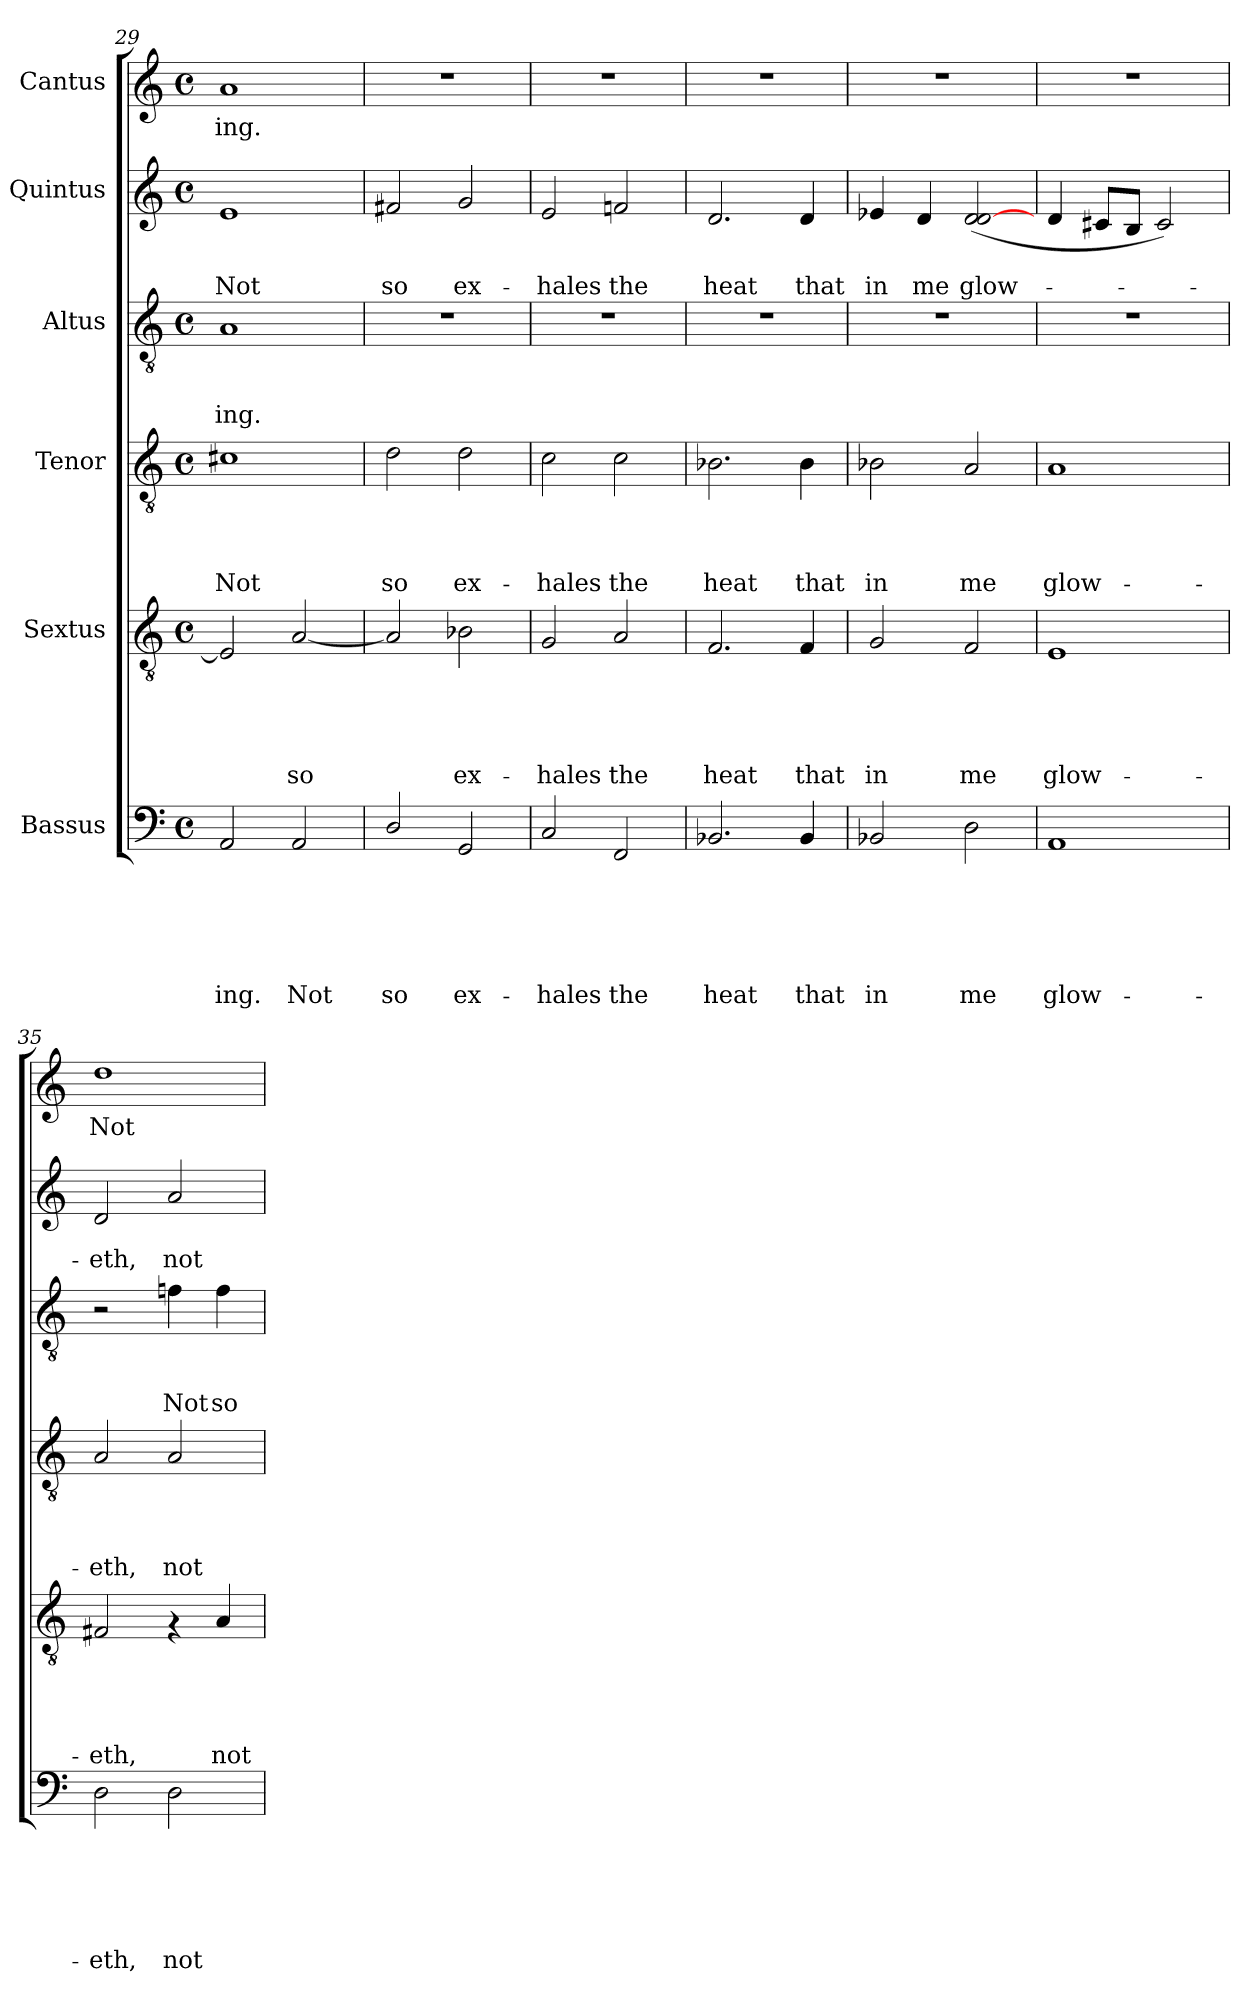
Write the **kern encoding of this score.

**kern	**text	**text	**text	**text	**text	**text	**kern	**text	**text	**text	**text	**text	**kern	**text	**text	**text	**text	**kern	**text	**text	**text	**kern	**text	**text	**kern	**text
*part6	*part6	*part6	*part6	*part6	*part6	*part6	*part5	*part5	*part5	*part5	*part5	*part5	*part4	*part4	*part4	*part4	*part4	*part3	*part3	*part3	*part3	*part2	*part2	*part2	*part1	*part1
*staff6	*staff6	*staff6	*staff6	*staff6	*staff6	*staff6	*staff5	*staff5	*staff5	*staff5	*staff5	*staff5	*staff4	*staff4	*staff4	*staff4	*staff4	*staff3	*staff3	*staff3	*staff3	*staff2	*staff2	*staff2	*staff1	*staff1
*I"Bassus	*	*	*	*	*	*	*I"Sextus	*	*	*	*	*	*I"Tenor	*	*	*	*	*I"Altus	*	*	*	*I"Quintus	*	*	*I"Cantus	*
*clefF4	*	*	*	*	*	*	*clefGv2	*	*	*	*	*	*clefGv2	*	*	*	*	*clefGv2	*	*	*	*clefG2	*	*	*clefG2	*
*k[]	*	*	*	*	*	*	*k[]	*	*	*	*	*	*k[]	*	*	*	*	*k[]	*	*	*	*k[]	*	*	*k[]	*
*C:	*	*	*	*	*	*	*C:	*	*	*	*	*	*C:	*	*	*	*	*C:	*	*	*	*C:	*	*	*C:	*
*M4/4	*	*	*	*	*	*	*M4/4	*	*	*	*	*	*M4/4	*	*	*	*	*M4/4	*	*	*	*M4/4	*	*	*M4/4	*
*met(c)	*	*	*	*	*	*	*met(c)	*	*	*	*	*	*met(c)	*	*	*	*	*met(c)	*	*	*	*met(c)	*	*	*met(c)	*
=29	=29	=29	=29	=29	=29	=29	=29	=29	=29	=29	=29	=29	=29	=29	=29	=29	=29	=29	=29	=29	=29	=29	=29	=29	=29	=29
!	!	!	!	!	!	!LO:LY:b	!	!	!	!	!	!	!	!	!	!	!LO:LY:b	!	!	!	!LO:LY:b	!	!	!LO:LY:b	!	!LO:LY:b
2AA/	.	.	.	.	.	-ing.	2E/]	.	.	.	.	.	1c#X	.	.	.	Not	1A	.	.	-ing.	1e	.	Not	1a	-ing.
!	!	!	!	!	!	!LO:LY:b	!	!	!	!	!	!LO:LY:b	!	!	!	!	!	!	!	!	!	!	!	!	!	!
2AA/	.	.	.	.	.	Not	[<2A/	.	.	.	.	so	.	.	.	.	.	.	.	.	.	.	.	.	.	.
=30	=30	=30	=30	=30	=30	=30	=30	=30	=30	=30	=30	=30	=30	=30	=30	=30	=30	=30	=30	=30	=30	=30	=30	=30	=30	=30
!	!	!	!	!	!	!LO:LY:b	!	!	!	!	!	!	!	!	!	!	!LO:LY:b	!	!	!	!	!	!	!LO:LY:b	!	!
2D/	.	.	.	.	.	so	2A/]	.	.	.	.	.	2d\	.	.	.	so	1r	.	.	.	2f#X/	.	so	1r	.
!	!	!	!	!	!	!LO:LY:b	!	!	!	!	!	!LO:LY:b	!	!	!	!	!LO:LY:b	!	!	!	!	!	!	!LO:LY:b	!	!
2GG/	.	.	.	.	.	ex-	2B-X\	.	.	.	.	ex-	2d\	.	.	.	ex-	.	.	.	.	2g/	.	ex-	.	.
=31	=31	=31	=31	=31	=31	=31	=31	=31	=31	=31	=31	=31	=31	=31	=31	=31	=31	=31	=31	=31	=31	=31	=31	=31	=31	=31
!	!	!	!	!	!	!LO:LY:b	!	!	!	!	!	!LO:LY:b	!	!	!	!	!LO:LY:b	!	!	!	!	!	!	!LO:LY:b	!	!
2C/	.	.	.	.	.	-hales	2G/	.	.	.	.	-hales	2c\	.	.	.	-hales	1r	.	.	.	2e/	.	-hales	1r	.
!	!	!	!	!	!	!LO:LY:b	!	!	!	!	!	!LO:LY:b	!	!	!	!	!LO:LY:b	!	!	!	!	!	!	!LO:LY:b	!	!
2FF/	.	.	.	.	.	the	2A/	.	.	.	.	the	2c\	.	.	.	the	.	.	.	.	2fn/	.	the	.	.
=32	=32	=32	=32	=32	=32	=32	=32	=32	=32	=32	=32	=32	=32	=32	=32	=32	=32	=32	=32	=32	=32	=32	=32	=32	=32	=32
!	!	!	!	!	!	!LO:LY:b	!	!	!	!	!	!LO:LY:b	!	!	!	!	!LO:LY:b	!	!	!	!	!	!	!LO:LY:b	!	!
2.BB-X/	.	.	.	.	.	heat	2.F/	.	.	.	.	heat	2.B-X\	.	.	.	heat	1r	.	.	.	2.d/	.	heat	1r	.
!	!	!	!	!	!	!LO:LY:b	!	!	!	!	!	!LO:LY:b	!	!	!	!	!LO:LY:b	!	!	!	!	!	!	!LO:LY:b	!	!
4BB-/	.	.	.	.	.	that	4F/	.	.	.	.	that	4B-\	.	.	.	that	.	.	.	.	4d/	.	that	.	.
=33	=33	=33	=33	=33	=33	=33	=33	=33	=33	=33	=33	=33	=33	=33	=33	=33	=33	=33	=33	=33	=33	=33	=33	=33	=33	=33
!	!	!	!	!	!	!LO:LY:b	!	!	!	!	!	!LO:LY:b	!	!	!	!	!LO:LY:b	!	!	!	!	!	!	!LO:LY:b	!	!
2BB-X/	.	.	.	.	.	in	2G/	.	.	.	.	in	2B-X\	.	.	.	in	1r	.	.	.	4e-X/	.	in	1r	.
!	!	!	!	!	!	!	!	!	!	!	!	!	!	!	!	!	!	!	!	!	!	!	!	!LO:LY:b	!	!
.	.	.	.	.	.	.	.	.	.	.	.	.	.	.	.	.	.	.	.	.	.	4d/	.	me	.	.
!	!	!	!	!	!	!LO:LY:b	!	!	!	!	!	!LO:LY:b	!	!	!	!	!LO:LY:b	!	!	!	!	!	!	!LO:LY:b	!	!
2D\	.	.	.	.	.	me	2F/	.	.	.	.	me	2A/	.	.	.	me	.	.	.	.	(<2d/ [<2d/	.	glow-	.	.
=34	=34	=34	=34	=34	=34	=34	=34	=34	=34	=34	=34	=34	=34	=34	=34	=34	=34	=34	=34	=34	=34	=34	=34	=34	=34	=34
!	!	!	!	!	!	!LO:LY:b	!	!	!	!	!	!LO:LY:b	!	!	!	!	!LO:LY:b	!	!	!	!	!	!	!	!	!
1AA	.	.	.	.	.	glow-	1E	.	.	.	.	glow-	1A	.	.	.	glow-	1r	.	.	.	4d/	.	.	1r	.
.	.	.	.	.	.	.	.	.	.	.	.	.	.	.	.	.	.	.	.	.	.	8c#X/L	.	.	.	.
.	.	.	.	.	.	.	.	.	.	.	.	.	.	.	.	.	.	.	.	.	.	8B/J	.	.	.	.
.	.	.	.	.	.	.	.	.	.	.	.	.	.	.	.	.	.	.	.	.	.	2c#/)	.	.	.	.
=35	=35	=35	=35	=35	=35	=35	=35	=35	=35	=35	=35	=35	=35	=35	=35	=35	=35	=35	=35	=35	=35	=35	=35	=35	=35	=35
!	!	!	!	!	!	!LO:LY:b	!	!	!	!	!	!LO:LY:b	!	!	!	!	!LO:LY:b	!	!	!	!	!	!	!LO:LY:b	!	!LO:LY:b
2D\	.	.	.	.	.	-eth,	2F#X/	.	.	.	.	-eth,	2A/	.	.	.	-eth,	2r	.	.	.	2d/	.	-eth,	1dd	Not
!	!	!	!	!	!	!LO:LY:b	!	!	!	!	!	!	!	!	!	!	!LO:LY:b	!	!	!	!LO:LY:b	!	!	!LO:LY:b	!	!
2D\	.	.	.	.	.	not	4rF	.	.	.	.	.	2A/	.	.	.	not	4fn\	.	.	Not	2a/	.	not	.	.
!	!	!	!	!	!	!	!	!	!	!	!	!LO:LY:b	!	!	!	!	!	!	!	!	!LO:LY:b	!	!	!	!	!
.	.	.	.	.	.	.	4A/	.	.	.	.	not	.	.	.	.	.	4f\	.	.	so	.	.	.	.	.
=	=	=	=	=	=	=	=	=	=	=	=	=	=	=	=	=	=	=	=	=	=	=	=	=	=	=
*-	*-	*-	*-	*-	*-	*-	*-	*-	*-	*-	*-	*-	*-	*-	*-	*-	*-	*-	*-	*-	*-	*-	*-	*-	*-	*-
